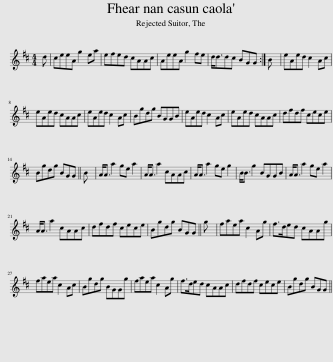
X:1
L:1/8
M:4/4
I:linebreak $
K:D
V:1 treble
V:1
 d | ceeA g2 ea | efed cAAc | AeeA g2 fe | d<ddc BGG :| %5
 B | eAed c2 Ac |$ eAed cAAc | eAed c2 Ac | Bgdg BGGB | %10
 eAed c2 Ac | eAed cAAc | dfdf cece |$ Bgdg BGG || B | %15
 A<A a2 ge a2 | A<A a2 cAAc | A<A a2 ge g2 | B<B g2 BGGB | A<A a2 ge a2 |$ %20
 A<A a2 cAAc | dfdf cece | Bgdg BGG || g | faea c2 Ag | %25
 f>ded cAAg |$ faea c2 Ac | Bgdg BGGg | faea c2 Ag | f>ded cAAc | %30
 dfdf cece | Bgdg BGG || %32
